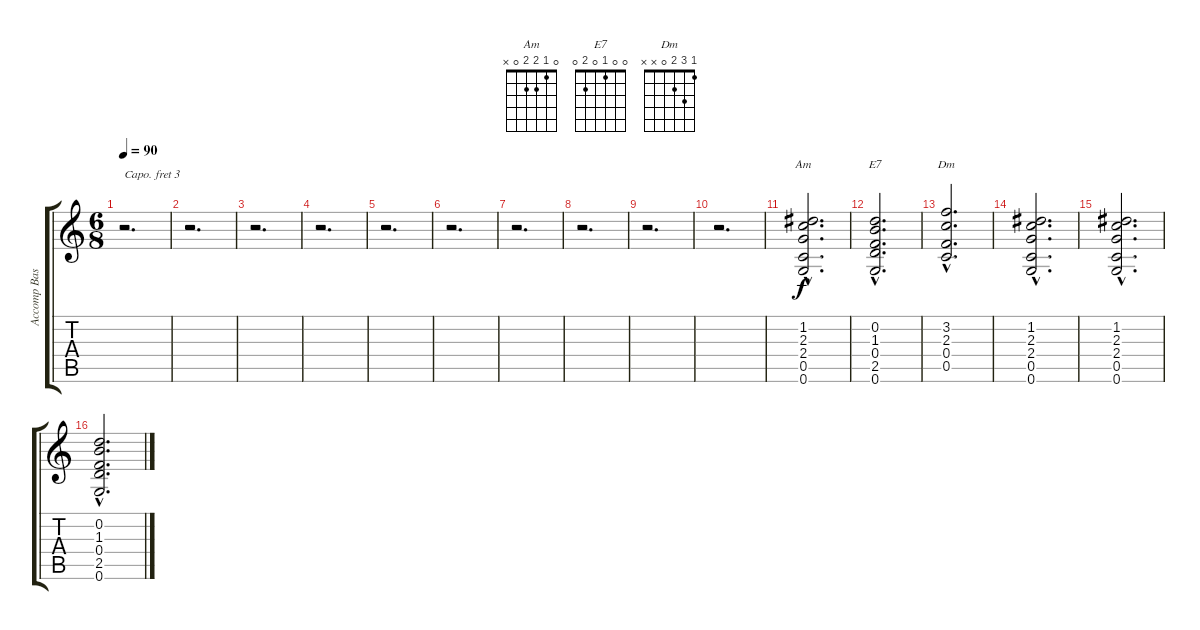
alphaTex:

\track ("Accomp Bass" "Accomp Bas") {instrument electricbassfinger}
\staff {score tabs}
\capo 3
\tuning (E4 B3 G3 D3 A2 E2) {hide}
\chord ("Am" 0 1 2 2 0 x)
\chord ("E7" 0 0 1 0 2 0)
\chord ("Dm" 1 3 2 0 x x)
\ts (6 8)
\tempo 90
\clef g2
\ks c
r.2{d dy f instrument electricbassfinger} |
r.2{d} |
r.2{d} |
r.2{d} |
r.2{d} |
r.2{d} |
r.2{d} |
r.2{d} |
r.2{d} |
r.2{d} |
(1.2{hac} 2.3{hac} 2.4{hac} 0.5{hac} 0.6{hac}).2{d ch "Am"} |
(0.2{hac} 1.3{hac} 0.4{hac} 2.5{hac} 0.6{hac}).2{d ch "E7"} |
(3.2{hac} 2.3{hac} 0.4{hac} 0.5{hac}).2{d ch "Dm"} |
(1.2{hac} 2.3{hac} 2.4{hac} 0.5{hac} 0.6{hac}).2{d} |
(1.2{hac} 2.3{hac} 2.4{hac} 0.5{hac} 0.6{hac}).2{d} |
(0.2{hac} 1.3{hac} 0.4{hac} 2.5{hac} 0.6{hac}).2{d}
